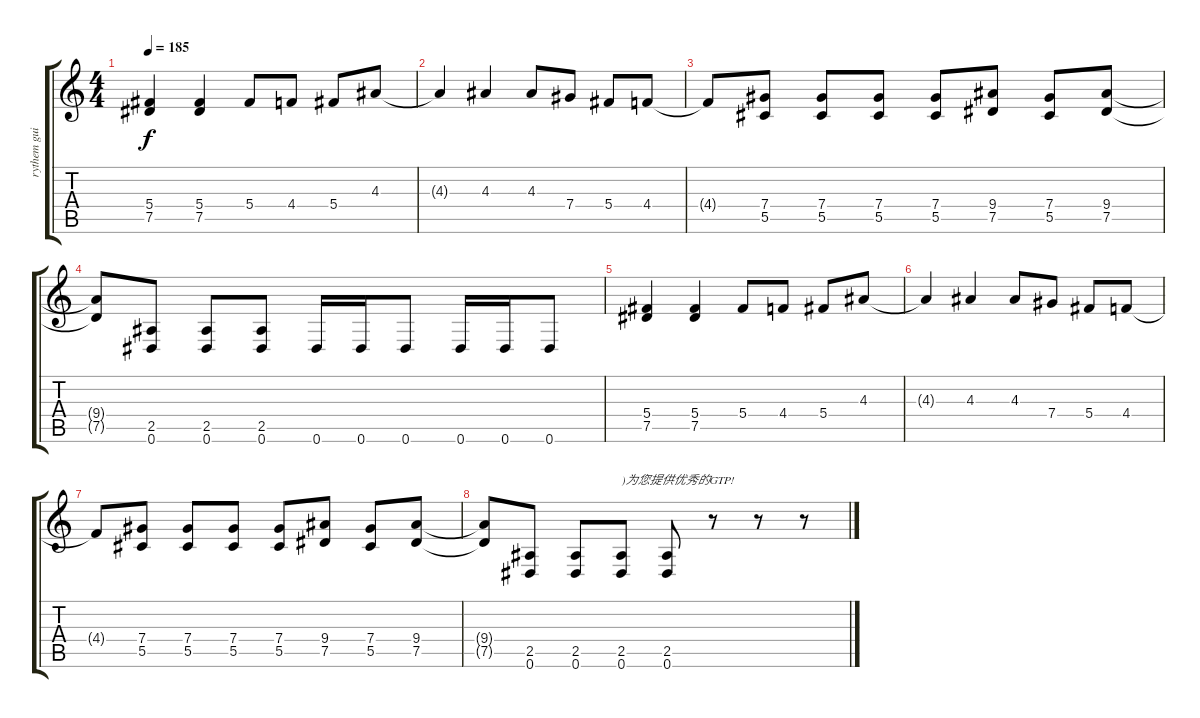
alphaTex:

\track ("rythem guitar" "rythem gui") {instrument distortionguitar}
\staff {score tabs}
\tuning (Eb4 Bb3 Gb3 Db3 Ab2 Eb2) {hide}
\ts (4 4)
\tempo 185
\clef g2
\ks c
(5.4 7.5).4{dy f} (5.4 7.5).4 5.4.8 4.4.8 5.4.8 4.3.8 |
4.3{t}.4 4.3.4 4.3.8 7.4.8 5.4.8 4.4.8 |
4.4{t}.8 (7.4 5.5).8 (7.4 5.5).8 (7.4 5.5).8 (7.4 5.5).8 (9.4 7.5).8 (7.4 5.5).8 (9.4 7.5).8 |
(9.4{t} 7.5{t}).8 (2.5 0.6).8 (2.5 0.6).8 (2.5 0.6).8 0.6.16 0.6.16 0.6.8 0.6.16 0.6.16 0.6.8 |
(5.4 7.5).4 (5.4 7.5).4 5.4.8 4.4.8 5.4.8 4.3.8 |
4.3{t}.4 4.3.4 4.3.8 7.4.8 5.4.8 4.4.8 |
4.4{t}.8 (7.4 5.5).8 (7.4 5.5).8 (7.4 5.5).8 (7.4 5.5).8 (9.4 7.5).8 (7.4 5.5).8 (9.4 7.5).8 |
(9.4{t} 7.5{t}).8 (2.5 0.6).8 (2.5 0.6).8 (2.5 0.6).8{txt ")为您提供优秀的GTP!"} (2.5 0.6).8 r.8 r.8 r.8
